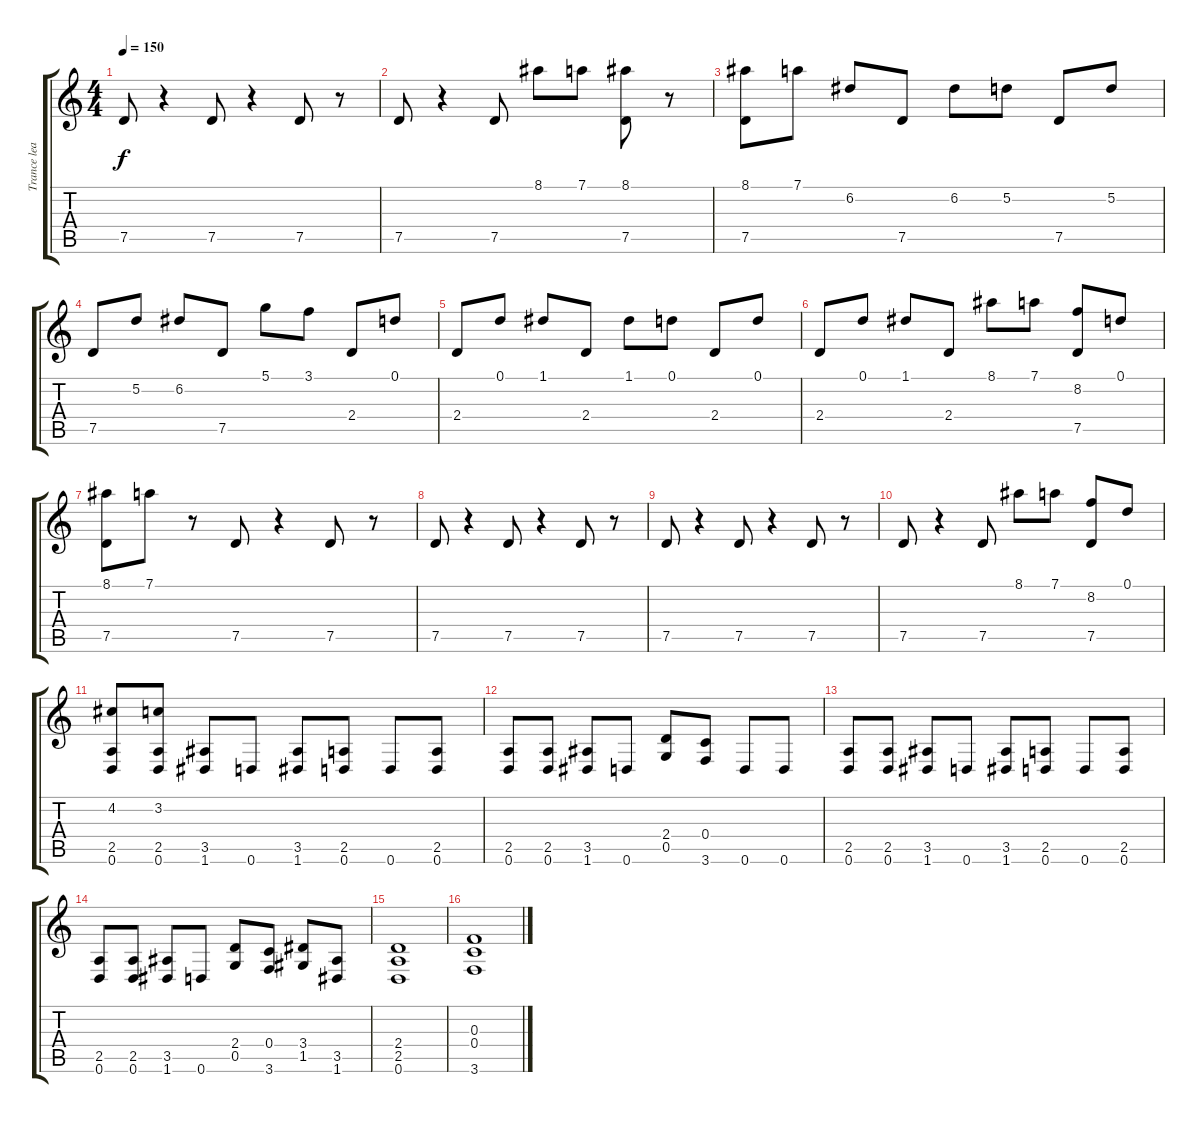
\track ("Trance lead (MIDI)" "Trance lea") {instrument distortionguitar}
\staff {score tabs}
\tuning (D4 A3 F3 C3 G2 D2) {hide}
\ts (4 4)
\tempo 150
\clef g2
\ks c
7.5.8{dy f} r.4 7.5.8 r.4 7.5.8 r.8 |
7.5.8 r.4 7.5.8 8.1.8 7.1.8 (8.1 7.5).8 r.8 |
(8.1 7.5).8 7.1.8 6.2.8 7.5.8 6.2.8 5.2.8 7.5.8 5.2.8 |
7.5.8 5.2.8 6.2.8 7.5.8 5.1.8 3.1.8 2.4.8 0.1.8 |
2.4.8 0.1.8 1.1.8 2.4.8 1.1.8 0.1.8 2.4.8 0.1.8 |
2.4.8 0.1.8 1.1.8 2.4.8 8.1.8 7.1.8 (8.2 7.5).8 0.1.8 |
(8.1 7.5).8 7.1.8 r.8 7.5.8 r.4 7.5.8 r.8 |
7.5.8 r.4 7.5.8 r.4 7.5.8 r.8 |
7.5.8 r.4 7.5.8 r.4 7.5.8 r.8 |
7.5.8 r.4 7.5.8 8.1.8 7.1.8 (8.2 7.5).8 0.1.8 |
(4.2 2.5 0.6).8 (3.2 2.5 0.6).8 (3.5 1.6).8 0.6.8 (3.5 1.6).8 (2.5 0.6).8 0.6.8 (2.5 0.6).8 |
(2.5 0.6).8 (2.5 0.6).8 (3.5 1.6).8 0.6.8 (2.4 0.5).8 (0.4 3.6).8 0.6.8 0.6.8 |
(2.5 0.6).8 (2.5 0.6).8 (3.5 1.6).8 0.6.8 (3.5 1.6).8 (2.5 0.6).8 0.6.8 (2.5 0.6).8 |
(2.5 0.6).8 (2.5 0.6).8 (3.5 1.6).8 0.6.8 (2.4 0.5).8 (0.4 3.6).8 (3.4 1.5).8 (3.5 1.6).8 |
(2.4 2.5 0.6).1 |
(0.3 0.4 3.6).1
